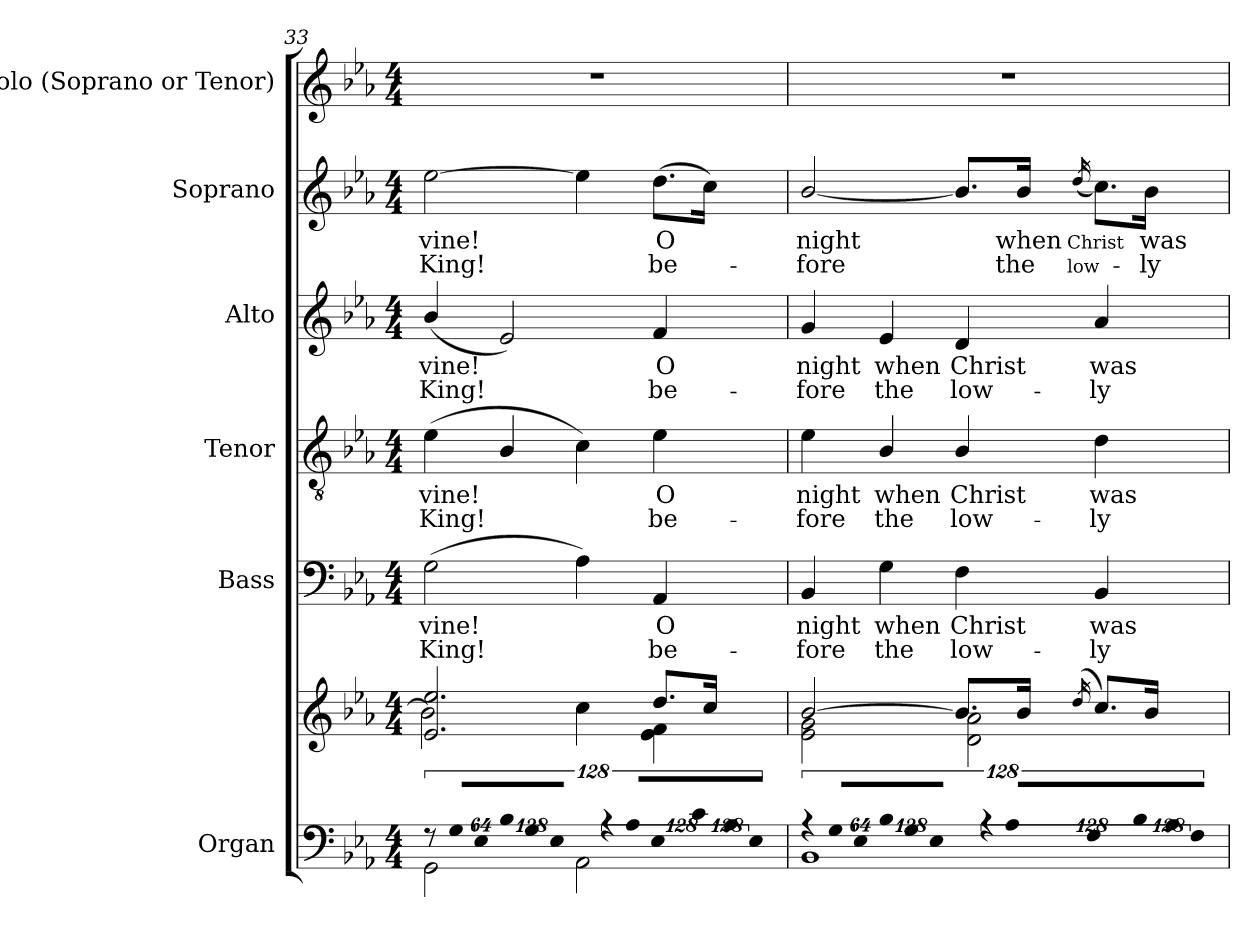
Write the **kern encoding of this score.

**kern	**kern	**kern	**text	**text	**kern	**text	**text	**kern	**text	**text	**kern	**text	**text	**kern
*part6	*part6	*part5	*part5	*part5	*part4	*part4	*part4	*part3	*part3	*part3	*part2	*part2	*part2	*part1
*staff7	*staff6	*staff5	*staff5	*staff5	*staff4	*staff4	*staff4	*staff3	*staff3	*staff3	*staff2	*staff2	*staff2	*staff1
*I"Organ	*	*I"Bass	*	*	*I"Tenor	*	*	*I"Alto	*	*	*I"Soprano	*	*	*I"Solo  (Soprano or Tenor)
*I'Org.	*	*I'B.	*	*	*I'T.	*	*	*I'A.	*	*	*I'S.	*	*	*I'Solo
!!LO:LB:g=z
*clefF4	*clefG2	*clefF4	*	*	*clefGv2	*	*	*clefG2	*	*	*clefG2	*	*	*clefG2
*	*	*	*	*	*ITrd7c12	*	*	*	*	*	*	*	*	*
*k[b-e-a-]	*k[b-e-a-]	*k[b-e-a-]	*	*	*k[b-e-a-]	*	*	*k[b-e-a-]	*	*	*k[b-e-a-]	*	*	*k[b-e-a-]
*E-:	*E-:	*E-:	*	*	*E-:	*	*	*E-:	*	*	*E-:	*	*	*E-:
*M4/4	*M4/4	*M4/4	*	*	*M4/4	*	*	*M4/4	*	*	*M4/4	*	*	*M4/4
=33	=33	=33	=33	=33	=33	=33	=33	=33	=33	=33	=33	=33	=33	=33
!LO:N:vis=8	!	!	!	!	!	!	!	!	!	!	!	!	!	!
*^	*^	*	*	*	*	*	*	*	*	*	*	*	*	*
!	!	!	!	!	!LO:LY:b:color=#000000	!LO:LY:b:color=#000000	!	!	!	!	!	!	!	!	!	!
!	!	!	!	!	!	!	!	!LO:LY:b:color=#000000	!LO:LY:b:color=#000000	!	!	!	!	!	!	!
!	!	!	!	!	!	!	!	!	!	!	!LO:LY:b:color=#000000	!LO:LY:b:color=#000000	!	!	!	!
!	!	!	!	!	!	!	!	!	!	!	!	!	!	!LO:LY:b:color=#000000	!LO:LY:b:color=#000000	!
1024%85r	2GGi\	2.e-i/ 2.ee-i	2b-i\]	(2Gi\	-vine!	King!	(4E-i\	-vine!	King!	(4b-i/	-vine!	King!	[>2ee-i\	-vine!	King!	1r
!LO:N:vis=8	!	!	!	!	!	!	!	!	!	!	!	!	!	!	!	!
1024%85Gi/L	.	.	.	.	.	.	.	.	.	.	.	.	.	.	.	.
!LO:N:vis=8	!	!	!	!	!	!	!	!	!	!	!	!	!	!	!	!
512%43E-i/	.	.	.	.	.	.	.	.	.	.	.	.	.	.	.	.
*Xbrackettup	*	*	*	*	*	*	*	*	*	*	*	*	*	*	*	*
!LO:N:vis=8	!	!	!	!	!	!	!	!	!	!	!	!	!	!	!	!
1024%85B-i/	.	.	.	.	.	.	4BB-i/	.	.	2e-i/)	.	.	.	.	.	.
!LO:N:vis=8	!	!	!	!	!	!	!	!	!	!	!	!	!	!	!	!
1024%85Gi/	.	.	.	.	.	.	.	.	.	.	.	.	.	.	.	.
!LO:N:vis=8	!	!	!	!	!	!	!	!	!	!	!	!	!	!	!	!
512%43E-i/J	.	.	.	.	.	.	.	.	.	.	.	.	.	.	.	.
*brackettup	*	*	*	*	*	*	*	*	*	*	*	*	*	*	*	*
!LO:N:vis=8	!	!	!	!	!	!	!	!	!	!	!	!	!	!	!	!
1024%85r	2AA-i\	.	4cci\	4A-i\)	.	.	4Ci\)	.	.	.	.	.	4ee-i\]	.	.	.
!LO:N:vis=8	!	!	!	!	!	!	!	!	!	!	!	!	!	!	!	!
1024%85A-i/L	.	.	.	.	.	.	.	.	.	.	.	.	.	.	.	.
!LO:N:vis=8	!	!	!	!	!	!	!	!	!	!	!	!	!	!	!	!
512%43E-i/	.	.	.	.	.	.	.	.	.	.	.	.	.	.	.	.
*Xbrackettup	*	*	*	*	*	*	*	*	*	*	*	*	*	*	*	*
!LO:N:vis=8	!	!	!	!	!	!	!	!	!	!	!	!	!	!	!	!
!	!	!	!	!	!LO:LY:b:color=#000000	!LO:LY:b:color=#000000	!	!	!	!	!	!	!	!	!	!
!	!	!	!	!	!	!	!	!LO:LY:b:color=#000000	!LO:LY:b:color=#000000	!	!	!	!	!	!	!
!	!	!	!	!	!	!	!	!	!	!	!LO:LY:b:color=#000000	!LO:LY:b:color=#000000	!	!	!	!
!	!	!	!	!	!	!	!	!	!	!	!	!	!	!LO:LY:b:color=#000000	!LO:LY:b:color=#000000	!
1024%85ci/	.	8.ddi/L	4e-i\ 4fi	4AA-i/	O	be-	4E-i\	O	be-	4fi/	O	be-	(8.ddi\L	O	be-	.
!LO:N:vis=8	!	!	!	!	!	!	!	!	!	!	!	!	!	!	!	!
1024%85A-i/	.	.	.	.	.	.	.	.	.	.	.	.	.	.	.	.
!LO:N:vis=8	!	!	!	!	!	!	!	!	!	!	!	!	!	!	!	!
512%43E-i/J	.	.	.	.	.	.	.	.	.	.	.	.	.	.	.	.
.	.	16cci/Jk	.	.	.	.	.	.	.	.	.	.	16cci\Jk)	.	.	.
=34	=34	=34	=34	=34	=34	=34	=34	=34	=34	=34	=34	=34	=34	=34	=34	=34
*brackettup	*	*	*	*	*	*	*	*	*	*	*	*	*	*	*	*
!LO:N:vis=8	!	!	!	!	!	!	!	!	!	!	!	!	!	!	!	!
!	!	!	!	!	!LO:LY:b:color=#000000	!LO:LY:b:color=#000000	!	!	!	!	!	!	!	!	!	!
!	!	!	!	!	!	!	!	!LO:LY:b:color=#000000	!LO:LY:b:color=#000000	!	!	!	!	!	!	!
!	!	!	!	!	!	!	!	!	!	!	!LO:LY:b:color=#000000	!LO:LY:b:color=#000000	!	!	!	!
!	!	!	!	!	!	!	!	!	!	!	!	!	!	!LO:LY:b:color=#000000	!LO:LY:b:color=#000000	!
1024%85r	1BB-i	[>2b-i/	2e-i\ 2gi	4BB-i/	night	-fore	4E-i\	night	-fore	4gi/	night	-fore	[<2b-i/	night	-fore	1r
!LO:N:vis=8	!	!	!	!	!	!	!	!	!	!	!	!	!	!	!	!
1024%85Gi/L	.	.	.	.	.	.	.	.	.	.	.	.	.	.	.	.
!LO:N:vis=8	!	!	!	!	!	!	!	!	!	!	!	!	!	!	!	!
512%43E-i/	.	.	.	.	.	.	.	.	.	.	.	.	.	.	.	.
*Xbrackettup	*	*	*	*	*	*	*	*	*	*	*	*	*	*	*	*
!LO:N:vis=8	!	!	!	!	!	!	!	!	!	!	!	!	!	!	!	!
!	!	!	!	!	!LO:LY:b:color=#000000	!LO:LY:b:color=#000000	!	!	!	!	!	!	!	!	!	!
!	!	!	!	!	!	!	!	!LO:LY:b:color=#000000	!LO:LY:b:color=#000000	!	!	!	!	!	!	!
!	!	!	!	!	!	!	!	!	!	!	!LO:LY:b:color=#000000	!LO:LY:b:color=#000000	!	!	!	!
1024%85B-i/	.	.	.	4Gi\	when	the	4BB-i/	when	the	4e-i/	when	the	.	.	.	.
!LO:N:vis=8	!	!	!	!	!	!	!	!	!	!	!	!	!	!	!	!
1024%85Gi/	.	.	.	.	.	.	.	.	.	.	.	.	.	.	.	.
!LO:N:vis=8	!	!	!	!	!	!	!	!	!	!	!	!	!	!	!	!
512%43E-i/J	.	.	.	.	.	.	.	.	.	.	.	.	.	.	.	.
*brackettup	*	*	*	*	*	*	*	*	*	*	*	*	*	*	*	*
!LO:N:vis=8	!	!	!	!	!	!	!	!	!	!	!	!	!	!	!	!
!	!	!	!	!	!LO:LY:b:color=#000000	!LO:LY:b:color=#000000	!	!	!	!	!	!	!	!	!	!
!	!	!	!	!	!	!	!	!LO:LY:b:color=#000000	!LO:LY:b:color=#000000	!	!	!	!	!	!	!
!	!	!	!	!	!	!	!	!	!	!	!LO:LY:b:color=#000000	!LO:LY:b:color=#000000	!	!	!	!
1024%85r	.	8.b-i/L]	2di\ 2a-i	4Fi\	Christ	low-	4BB-i/	Christ	low-	4di/	Christ	low-	8.b-i/L]	.	.	.
!LO:N:vis=8	!	!	!	!	!	!	!	!	!	!	!	!	!	!	!	!
1024%85A-i/L	.	.	.	.	.	.	.	.	.	.	.	.	.	.	.	.
!LO:N:vis=8	!	!	!	!	!	!	!	!	!	!	!	!	!	!	!	!
512%43Fi/	.	.	.	.	.	.	.	.	.	.	.	.	.	.	.	.
!	!	!	!	!	!	!	!	!	!	!	!	!	!	!LO:LY:b:color=#000000	!LO:LY:b:color=#000000	!
.	.	16b-i/Jk	.	.	.	.	.	.	.	.	.	.	16b-i/Jk	when	the	.
!	!	!	!	!	!	!	!	!	!	!	!	!	!	!LO:LY:b:color=#000000	!LO:LY:b:color=#000000	!
.	.	(16qddi/	.	.	.	.	.	.	.	.	.	.	(16qddi/	Christ	low-	.
*Xbrackettup	*	*	*	*	*	*	*	*	*	*	*	*	*	*	*	*
!LO:N:vis=8	!	!	!	!	!	!	!	!	!	!	!	!	!	!	!	!
!	!	!	!	!	!LO:LY:b:color=#000000	!LO:LY:b:color=#000000	!	!	!	!	!	!	!	!	!	!
!	!	!	!	!	!	!	!	!LO:LY:b:color=#000000	!LO:LY:b:color=#000000	!	!	!	!	!	!	!
!	!	!	!	!	!	!	!	!	!	!	!LO:LY:b:color=#000000	!LO:LY:b:color=#000000	!	!	!	!
1024%85B-i/	.	8.cci/L)	.	4BB-i/	was	-ly	4Di\	was	-ly	4a-i/	was	-ly	8.cci\L)	.	.	.
!LO:N:vis=8	!	!	!	!	!	!	!	!	!	!	!	!	!	!	!	!
1024%85A-i/	.	.	.	.	.	.	.	.	.	.	.	.	.	.	.	.
!LO:N:vis=8	!	!	!	!	!	!	!	!	!	!	!	!	!	!	!	!
512%43Fi/J	.	.	.	.	.	.	.	.	.	.	.	.	.	.	.	.
!	!	!	!	!	!	!	!	!	!	!	!	!	!	!LO:LY:b:color=#000000	!LO:LY:b:color=#000000	!
.	.	16b-i/Jk	.	.	.	.	.	.	.	.	.	.	16b-i\Jk	was	-ly	.
*v	*v	*	*	*	*	*	*	*	*	*	*	*	*	*	*	*
*	*v	*v	*	*	*	*	*	*	*	*	*	*	*	*	*
=	=	=	=	=	=	=	=	=	=	=	=	=	=	=
*-	*-	*-	*-	*-	*-	*-	*-	*-	*-	*-	*-	*-	*-	*-
